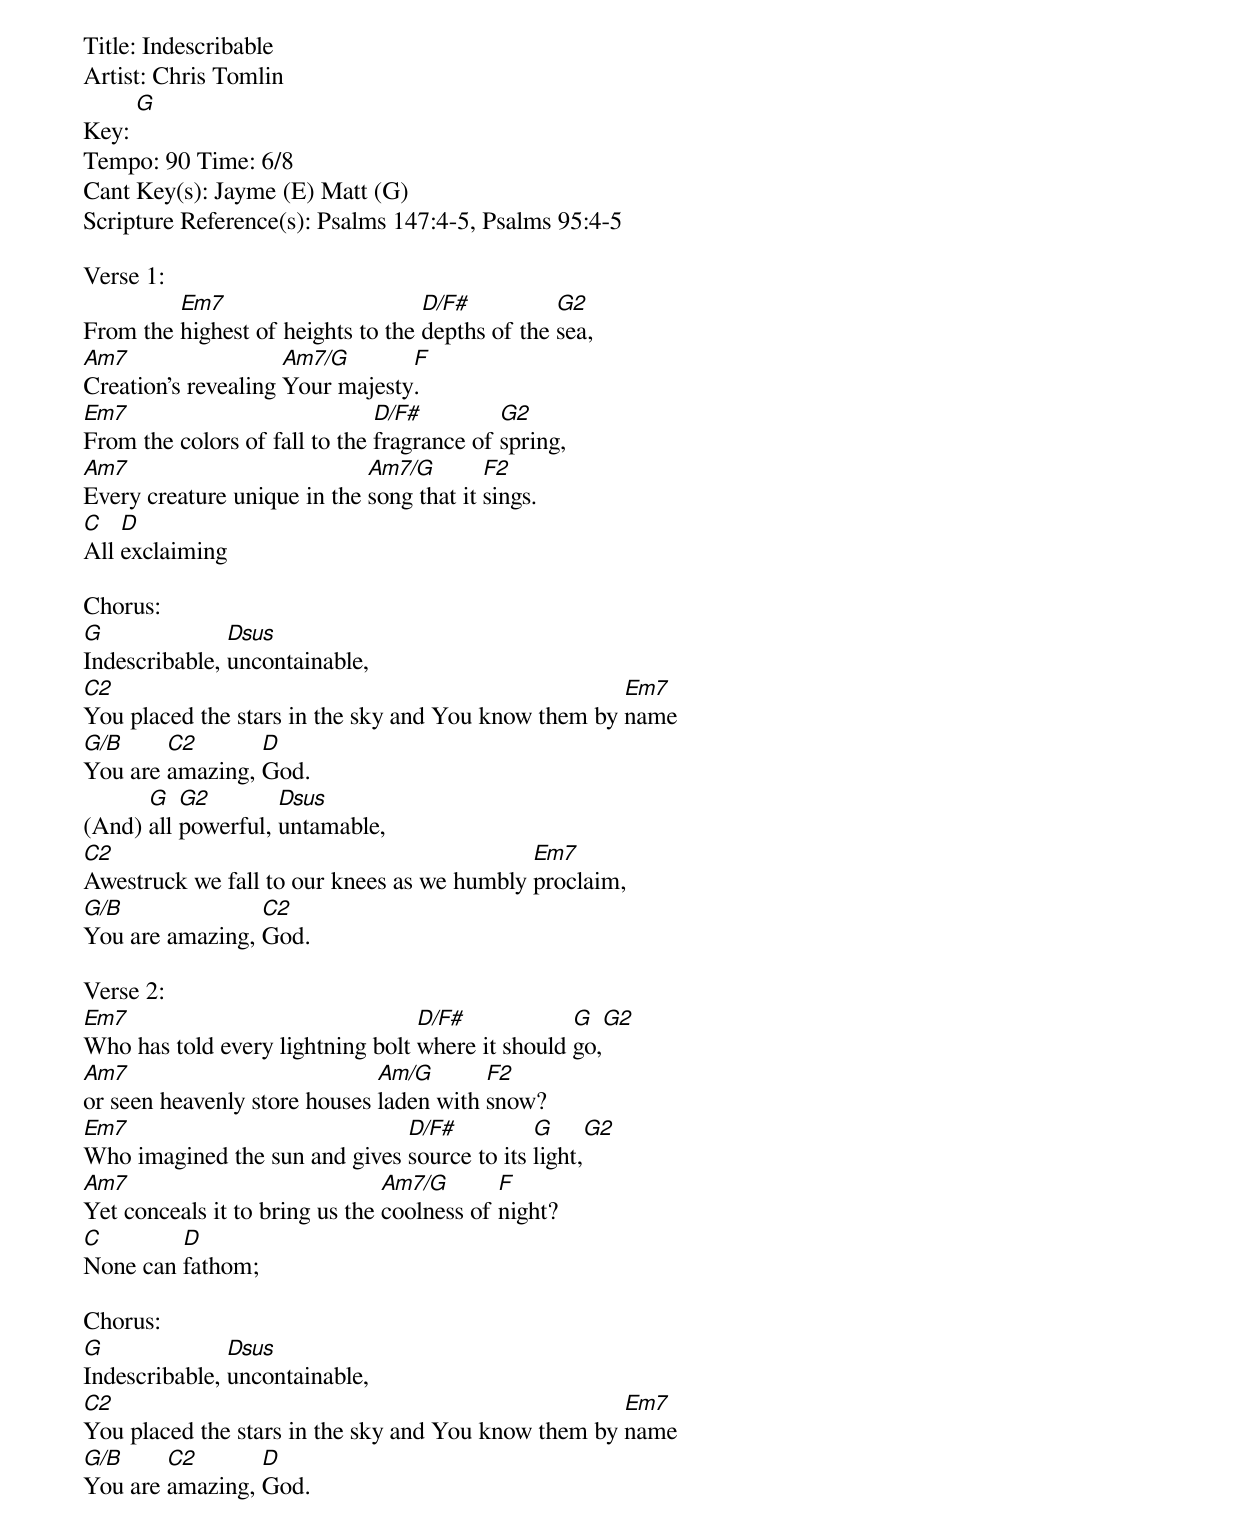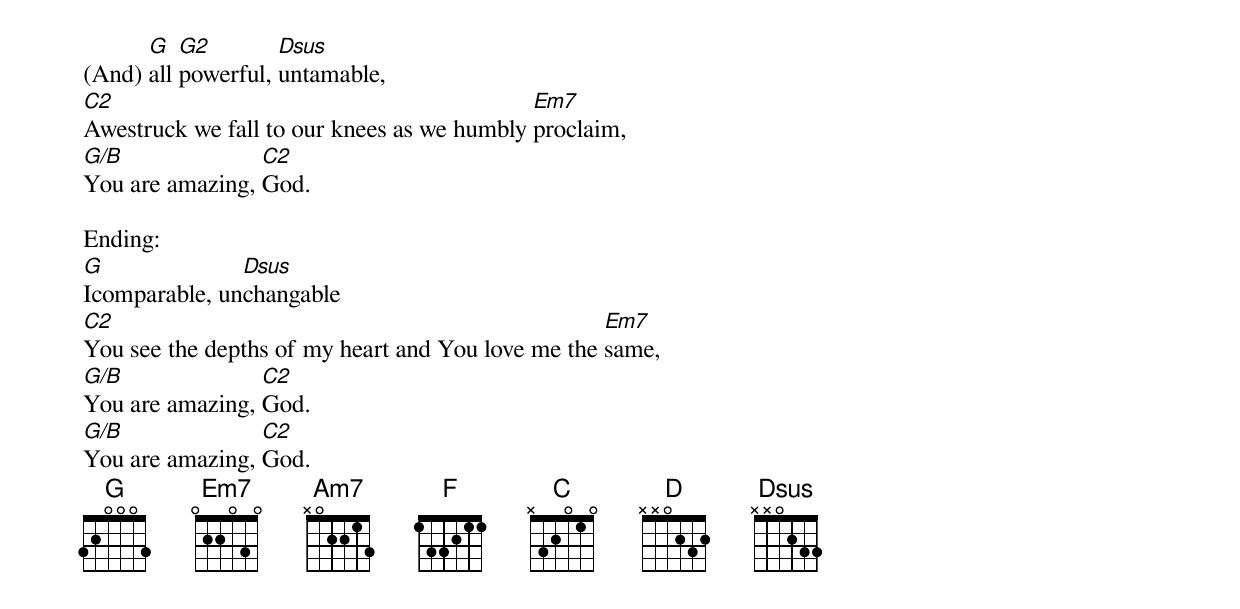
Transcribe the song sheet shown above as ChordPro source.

Title: Indescribable
Artist: Chris Tomlin
Key: [G]
Tempo: 90 Time: 6/8
Cant Key(s): Jayme (E) Matt (G)
Scripture Reference(s): Psalms 147:4-5, Psalms 95:4-5

Verse 1:
From the [Em7]highest of heights to the [D/F#]depths of the [G2]sea,
[Am7]Creation's revealing [Am7/G]Your majesty[F].
[Em7]From the colors of fall to the [D/F#]fragrance of [G2]spring,
[Am7]Every creature unique in the [Am7/G]song that it [F2]sings.
[C]All [D]exclaiming

Chorus:
[G]Indescribable, [Dsus]uncontainable,
[C2]You placed the stars in the sky and You know them by [Em7]name
[G/B]You are [C2]amazing, [D]God.
(And) [G]all [G2]powerful, [Dsus]untamable,
[C2]Awestruck we fall to our knees as we humbly [Em7]proclaim,
[G/B]You are amazing, [C2]God.

Verse 2:
[Em7]Who has told every lightning bolt [D/F#]where it should [G]go,[G2]
[Am7]or seen heavenly store houses [Am/G]laden with [F2]snow?
[Em7]Who imagined the sun and gives [D/F#]source to its [G]light,[G2]
[Am7]Yet conceals it to bring us the [Am7/G]coolness of [F]night?
[C]None can [D]fathom;

Chorus:
[G]Indescribable, [Dsus]uncontainable,
[C2]You placed the stars in the sky and You know them by [Em7]name
[G/B]You are [C2]amazing, [D]God.
(And) [G]all [G2]powerful, [Dsus]untamable,
[C2]Awestruck we fall to our knees as we humbly [Em7]proclaim,
[G/B]You are amazing, [C2]God.

Ending:
[G]Icomparable, un[Dsus]changable
[C2]You see the depths of my heart and You love me the [Em7]same,
[G/B]You are amazing, [C2]God.
[G/B]You are amazing, [C2]God.
